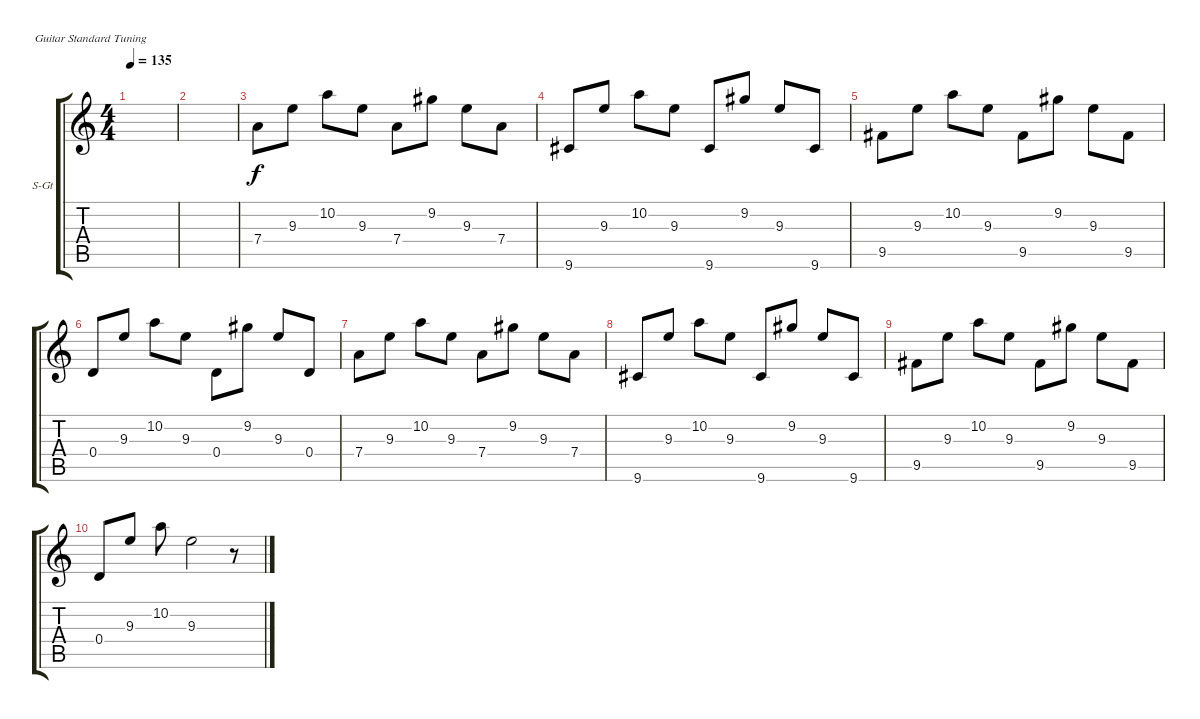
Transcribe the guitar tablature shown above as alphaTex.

\defaultSystemsLayout 4
\bracketExtendMode groupsimilarinstruments
\firstSystemTrackNameOrientation horizontal
\otherSystemsTrackNameOrientation horizontal
\track ("Steel Guitar" "S-Gt") {instrument acousticguitarsteel}
\staff {score tabs}
\tuning (E4 B3 G3 D3 A2 E2)
\ts (4 4)
\tempo 135
\clef g2
\ks c
|
|
7.4.8 9.3.8 10.2.8 9.3.8 7.4.8 9.2.8 9.3.8 7.4.8 |
9.6.8 9.3.8 10.2.8 9.3.8 9.6.8 9.2.8 9.3.8 9.6.8 |
9.5.8 9.3.8 10.2.8 9.3.8 9.5.8 9.2.8 9.3.8 9.5.8 |
0.4.8 9.3.8 10.2.8 9.3.8 0.4.8 9.2.8 9.3.8 0.4.8 |
7.4.8 9.3.8 10.2.8 9.3.8 7.4.8 9.2.8 9.3.8 7.4.8 |
9.6.8 9.3.8 10.2.8 9.3.8 9.6.8 9.2.8 9.3.8 9.6.8 |
9.5.8 9.3.8 10.2.8 9.3.8 9.5.8 9.2.8 9.3.8 9.5.8 |
0.4.8 9.3.8 10.2.8 9.3.2 r.8
